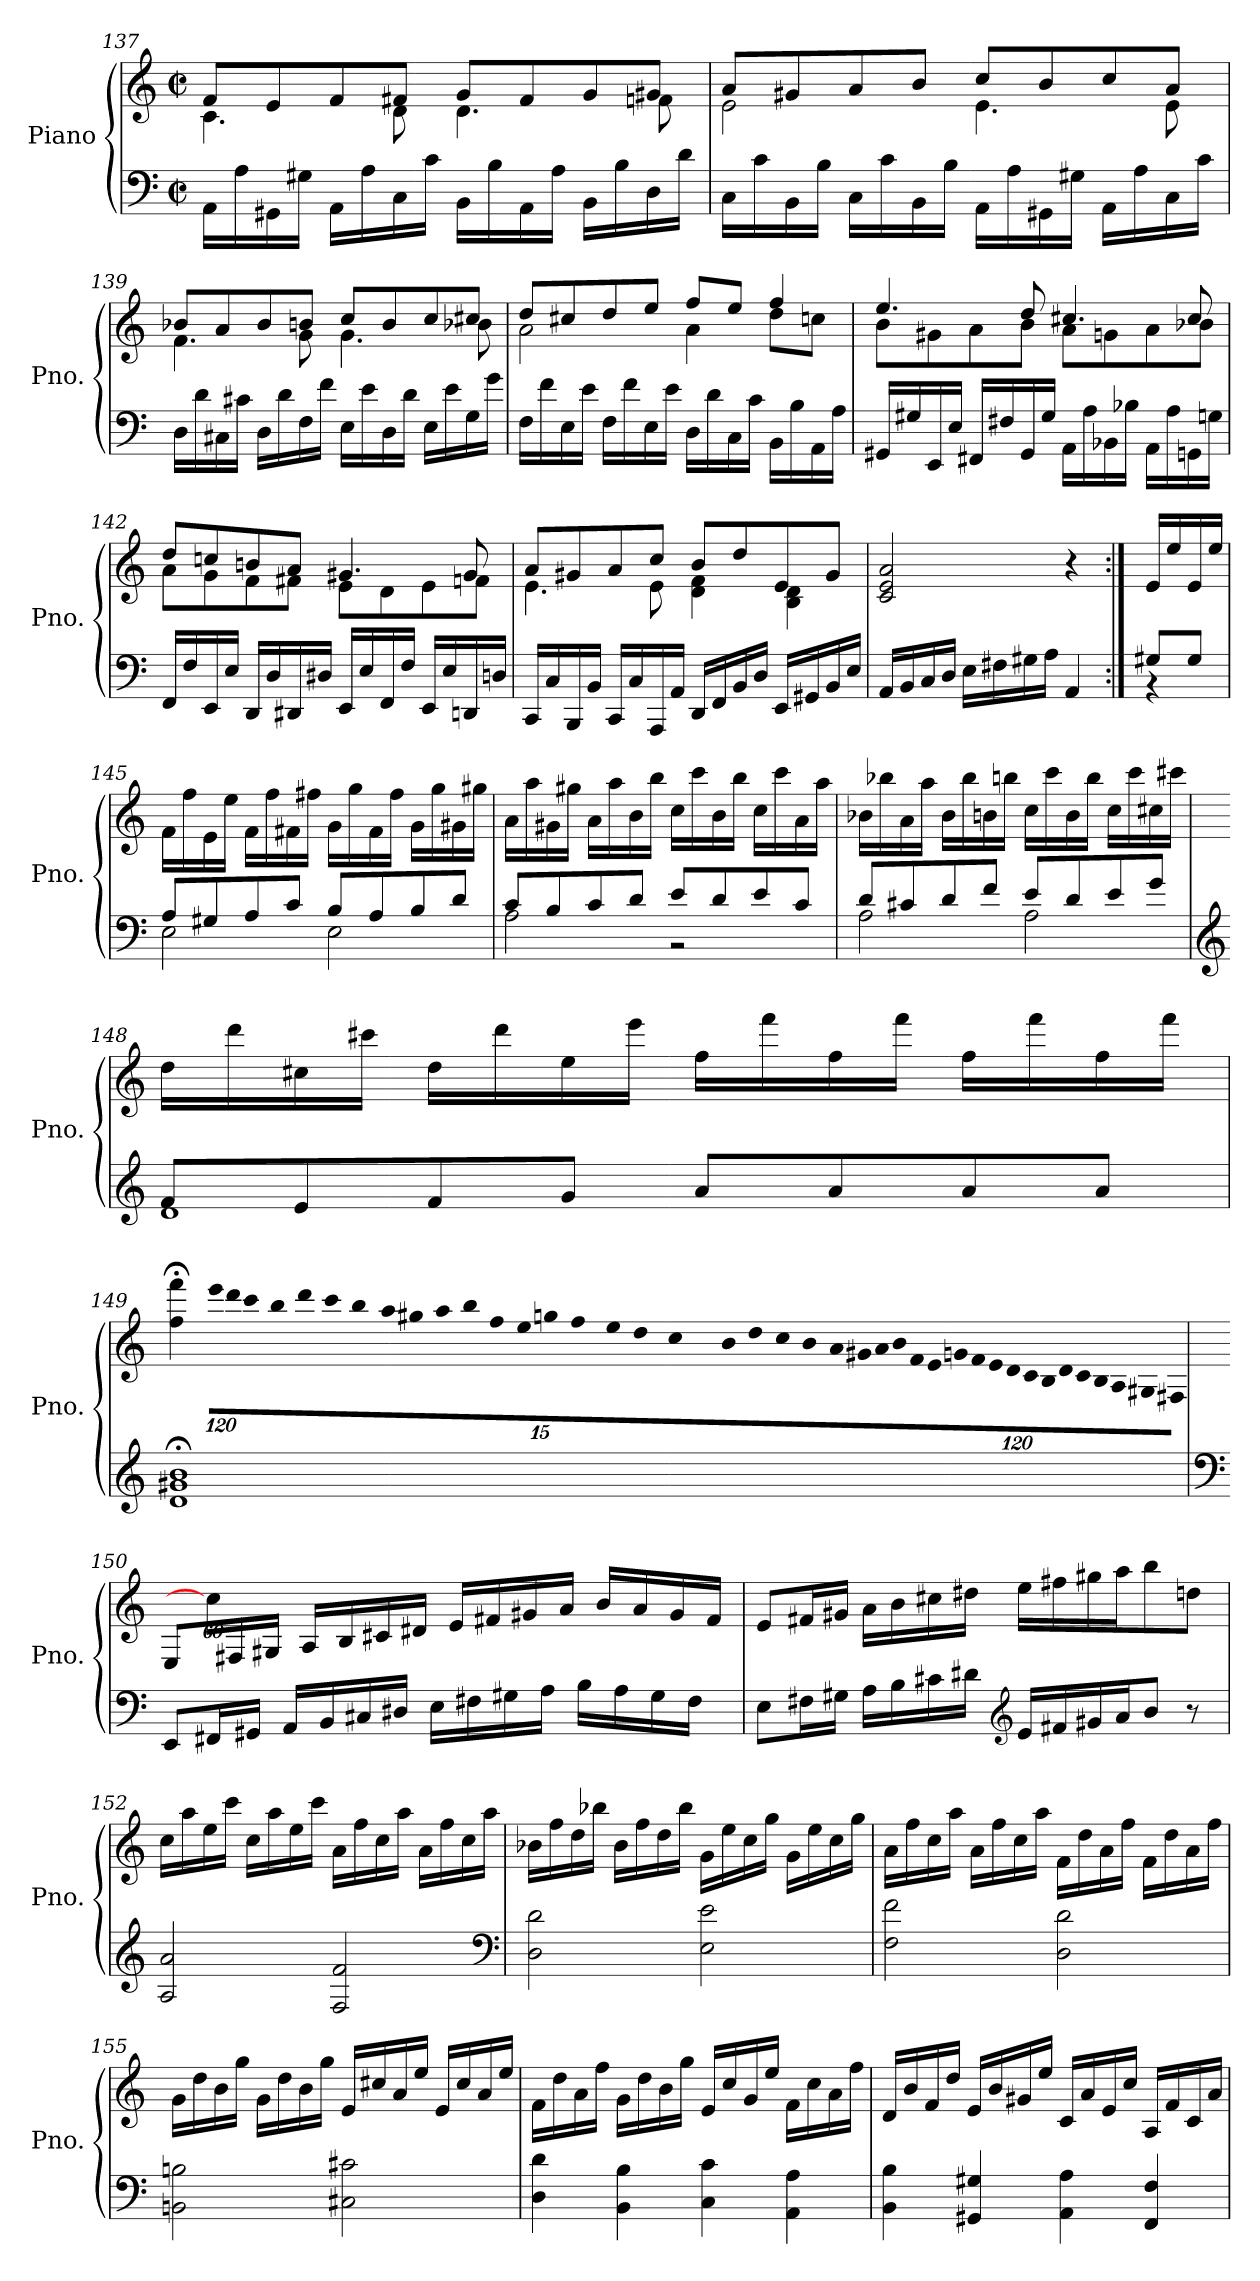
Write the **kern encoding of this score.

**kern	**kern
*part1	*part1
*staff2	*staff1
*I"Piano	*
*I'Pno.	*
*clefF4	*clefG2
*k[]	*k[]
*C:	*C:
*M2/2	*M2/2
*met(c|)	*met(c|)
=137	=137
*	*^
16AA\LL	8f/L	4.c\
16A\	.	.
16GG#X\	8e/	.
16G#X\JJ	.	.
16AA\LL	8f/	.
16A\	.	.
16C\	8f#X/J	8d\
16c\JJ	.	.
16BB\LL	8g/L	4.d\
16B\	.	.
16AA\	8f#/	.
16A\JJ	.	.
16BB\LL	8g/	.
16B\	.	.
16D\	8g#X/J	8fn\
16d\JJ	.	.
=138	=138	=138
16C\LL	8a/L	2e\
16c\	.	.
16BB\	8g#X/	.
16B\JJ	.	.
16C\LL	8a/	.
16c\	.	.
16BB\	8b/J	.
16B\JJ	.	.
16AA\LL	8cc/L	4.e\
16A\	.	.
16GG#X\	8b/	.
16G#X\JJ	.	.
16AA\LL	8cc/	.
16A\	.	.
16C\	8a/J	8e\
16c\JJ	.	.
!!LO:LB:g=z	!!
=139	=139	=139
16D\LL	8b-X/L	4.f\
16d\	.	.
16C#X\	8a/	.
16c#X\JJ	.	.
16D\LL	8b-/	.
16d\	.	.
16F\	8bn/J	8g\
16f\JJ	.	.
16E\LL	8cc/L	4.g\
16e\	.	.
16D\	8b/	.
16d\JJ	.	.
16E\LL	8cc/	.
16e\	.	.
16G\	8cc#X/J	8b-X\
16g\JJ	.	.
=140	=140	=140
16F\LL	8dd/L	2a\
16f\	.	.
16E\	8cc#X/	.
16e\JJ	.	.
16F\LL	8dd/	.
16f\	.	.
16E\	8ee/J	.
16e\JJ	.	.
16D\LL	8ff/L	4a\
16d\	.	.
16C\	8ee/J	.
16c\JJ	.	.
16BB\LL	4ff/	8dd\L
16B\	.	.
16AA\	.	8ccn\J
16A\JJ	.	.
!!LO:LB:g=z	!!
=141	=141	=141
16GG#X/LL	4.ee/	8b\L
16G#X/	.	.
16EE/	.	8g#X\
16E/JJ	.	.
16FF#X/LL	.	8a\
16F#X/	.	.
16GG#/	8dd/	8b\J
16G#/JJ	.	.
16AA\LL	4.cc#X/	8a\L
16A\	.	.
16BB-X\	.	8gn\
16B-X\JJ	.	.
16AA\LL	.	8a\
16A\	.	.
16GGn\	8cc#/	8b-X\J
16Gn\JJ	.	.
=142	=142	=142
16FF/LL	8dd/L	8a\L
16F/	.	.
16EE/	8ccn/	8g\
16E/JJ	.	.
16DD/LL	8bn/	8f\
16D/	.	.
16DD#X/	8a/J	8f#X\J
16D#X/JJ	.	.
16EE/LL	4.g#X/	8e\L
16E/	.	.
16FF/	.	8d\
16F/JJ	.	.
16EE/LL	.	8e\
16E/	.	.
16DDn/	8g#/	8fn\J
16Dn/JJ	.	.
!!LO:LB:g=z	!!
=143	=143	=143
16CC/LL	8a/L	4.e\
16C/	.	.
16BBB/	8g#X/	.
16BB/JJ	.	.
16CC/LL	8a/	.
16C/	.	.
16AAA/	8cc/J	8e\
16AA/JJ	.	.
16DD/LL	8b/L	4d\ 4f\
16FF/	.	.
16BB/	8dd/	.
16D/JJ	.	.
16EE/LL	8e/	4B\ 4d\
16GG#X/	.	.
16BB/	8g#/J	.
16E/JJ	.	.
*	*v	*v
=144	=144
16AA/LL	2c/ 2e/ 2a/
16BB/	.
16C/	.
16D/JJ	.
16E\LL	.
16F#X\	.
16G#X\	.
16A\JJ	.
4AA/	4r
=144X18:|!	=144X18:|!
*^	*
8G#X/L	4r	16e/LL
.	.	16ee/
8G#/J	.	16e/
.	.	16ee/JJ
!!LO:LB:g=z
=145	=145	=145
8A/L	2E\	16f\LL
.	.	16ff\
8G#X/	.	16e\
.	.	16ee\JJ
8A/	.	16f\LL
.	.	16ff\
8c/J	.	16f#X\
.	.	16ff#X\JJ
8B/L	2E\	16g\LL
.	.	16gg\
8A/	.	16f#\
.	.	16ff#\JJ
8B/	.	16g\LL
.	.	16gg\
8d/J	.	16g#X\
.	.	16gg#X\JJ
=146	=146	=146
8c/L	2A\	16a\LL
.	.	16aa\
8B/	.	16g#X\
.	.	16gg#X\JJ
8c/	.	16a\LL
.	.	16aa\
8d/J	.	16b\
.	.	16bb\JJ
8e/L	2r	16cc\LL
.	.	16ccc\
8d/	.	16b\
.	.	16bb\JJ
8e/	.	16cc\LL
.	.	16ccc\
8c/J	.	16a\
.	.	16aa\JJ
!!LO:PB:g=z
=147	=147	=147
8d/L	2A\	16b-X\LL
.	.	16bb-X\
8c#X/	.	16a\
.	.	16aa\JJ
8d/	.	16b-\LL
.	.	16bb-\
8f/J	.	16bn\
.	.	16bbn\JJ
8e/L	2A\	16cc\LL
.	.	16ccc\
8d/	.	16b\
.	.	16bb\JJ
8e/	.	16cc\LL
.	.	16ccc\
8g/J	.	16cc#X\
.	.	16ccc#X\JJ
!!LO:LB:g=z
=148	=148	=148
*clefG2	*	*
8f/L	1d	16dd\LL
.	.	16ddd\
8e/	.	16cc#X\
.	.	16ccc#X\JJ
8f/	.	16dd\LL
.	.	16ddd\
8g/J	.	16ee\
.	.	16eee\JJ
8a/L	.	16ff\LL
.	.	16fff\
8a/	.	16ff\
.	.	16fff\JJ
8a/	.	16ff\LL
.	.	16fff\
8a/J	.	16ff\
.	.	16fff\JJ
*v	*v	*
!!LO:LB:g=z
=149	=149
1d;< 1g#X;< 1b;<	4ff\;< 4fff\;<
*	*Xbrackettup
!	!LO:N:vis=16
.	1920%83eee\LL
!	!LO:N:vis=16
.	1920%83ddd\
.	1920ryy
!	!LO:N:vis=16
.	1920%83ccc\
!	!LO:N:vis=16
.	1920%83bb\
.	1920ryy
!	!LO:N:vis=16
.	1920%83ddd\
!	!LO:N:vis=16
.	1920%83ccc\
.	1920ryy
!	!LO:N:vis=16
.	1920%83bb\
!	!LO:N:vis=16
.	1920%83aa\
.	1920ryy
!	!LO:N:vis=16
.	1920%83gg#X\
!	!LO:N:vis=16
.	1920%83aa\
.	1920ryy
!	!LO:N:vis=16
.	1920%83bb\
!	!LO:N:vis=16
.	1920%83ff\
.	1920ryy
!	!LO:N:vis=16
.	1920%83ee\
!	!LO:N:vis=16
.	1920%83ggn\
.	1920ryy
!	!LO:N:vis=16
.	1920%83ff\
!	!LO:N:vis=16
.	1920%83ee\
.	1920ryy
!	!LO:N:vis=16
.	1920%83dd\
.	[640%7cc\
1ryy	640%21ryy
!	!LO:N:vis=16
.	1920%83b\
!	!LO:N:vis=16
.	1920%83dd\
.	1920ryy
!	!LO:N:vis=16
.	1920%83cc\
!	!LO:N:vis=16
.	1920%83b\
.	1920ryy
!	!LO:N:vis=16
.	1920%83a\
!	!LO:N:vis=16
.	1920%113g#X\
!	!LO:N:vis=16
.	1920%113a\
!	!LO:N:vis=16
.	1920%113b\
!	!LO:N:vis=16
.	1920%113f\
!	!LO:N:vis=16
.	1920%113e\
!	!LO:N:vis=16
.	1920%113gn\
!	!LO:N:vis=16
.	1920%113f\
!	!LO:N:vis=16
.	1920%113e\
!	!LO:N:vis=16
.	1920%113d\
!	!LO:N:vis=16
.	1920%113c\
!	!LO:N:vis=16
.	1920%113B\
!	!LO:N:vis=16
.	1920%113d\
!	!LO:N:vis=16
.	1920%113c\
4ryy	.
!	!LO:N:vis=16
.	1920%113B\
!	!LO:N:vis=16
.	1920%113A\
!	!LO:N:vis=16
.	1920%113G#X\
!	!LO:N:vis=16
.	1920%113F#X\JJ
1920ryy	.
!!LO:LB:g=z
=150	=150
*clefF4	*
8EE/L	8E/L
16FF#X/L	960%31cc\]
.	16F#X/L
16GG#X/JJ	.
.	16G#X/JJ
16AA/LL	.
.	16A/LL
16BB/	.
.	16B/
16C#X/	.
.	16c#X/
16D#X/JJ	.
.	16d#X/JJ
16E\LL	.
.	16e/LL
16F#X\	.
.	16f#X/
16G#X\	.
.	16g#X/
16A\JJ	.
.	16a/JJ
16B\LL	.
.	16b/LL
16A\	.
.	16a/
16G#\	.
.	16g#/
16F#\JJ	.
.	16f#/JJ
960%31ryy	.
=151	=151
8E\L	8e/L
16F#X\L	16f#X/L
16G#X\JJ	16g#X/JJ
16A\LL	16a\LL
16B\	16b\
16c#X\	16cc#X\
16d#X\JJ	16dd#X\JJ
*clefG2	*
16e/LL	16ee\LL
16f#X/	16ff#X\
16g#X/	16gg#X\
16a/J	16aa\J
8b/J	8bb\
8r	8ddn\J
!!LO:LB:g=z
=152	=152
2A/ 2a/	16cc\LL
.	16aa\
.	16ee\
.	16ccc\JJ
.	16cc\LL
.	16aa\
.	16ee\
.	16ccc\JJ
2F/ 2f/	16a\LL
.	16ff\
.	16cc\
.	16aa\JJ
.	16a\LL
.	16ff\
*clefF4	*
.	16cc\
.	16aa\JJ
=153	=153
2D\ 2d\	16b-X\LL
.	16ff\
.	16dd\
.	16bb-X\JJ
.	16b-\LL
.	16ff\
.	16dd\
.	16bb-\JJ
2E\ 2e\	16g\LL
.	16ee\
.	16cc\
.	16gg\JJ
.	16g\LL
.	16ee\
.	16cc\
.	16gg\JJ
=154	=154
2F\ 2f\	16a\LL
.	16ff\
.	16cc\
.	16aa\JJ
.	16a\LL
.	16ff\
.	16cc\
.	16aa\JJ
2D\ 2d\	16f\LL
.	16dd\
.	16a\
.	16ff\JJ
.	16f\LL
.	16dd\
.	16a\
.	16ff\JJ
!!LO:LB:g=z
=155	=155
2BBn\ 2Bn\	16g\LL
.	16dd\
.	16b\
.	16gg\JJ
.	16g\LL
.	16dd\
.	16b\
.	16gg\JJ
2C#X\ 2c#X\	16e/LL
.	16cc#X/
.	16a/
.	16ee/JJ
.	16e/LL
.	16cc#/
.	16a/
.	16ee/JJ
=156	=156
4D\ 4d\	16f\LL
.	16dd\
.	16a\
.	16ff\JJ
4BB\ 4B\	16g\LL
.	16dd\
.	16b\
.	16gg\JJ
4C\ 4c\	16e/LL
.	16cc/
.	16g/
.	16ee/JJ
4AA\ 4A\	16f\LL
.	16cc\
.	16a\
.	16ff\JJ
=157	=157
4BB\ 4B\	16d/LL
.	16b/
.	16f/
.	16dd/JJ
4GG#X/ 4G#X/	16e/LL
.	16b/
.	16g#X/
.	16ee/JJ
4AA\ 4A\	16c/LL
.	16a/
.	16e/
.	16cc/JJ
4FF/ 4F/	16A/LL
.	16f/
.	16c/
.	16a/JJ
=	=
*-	*-
